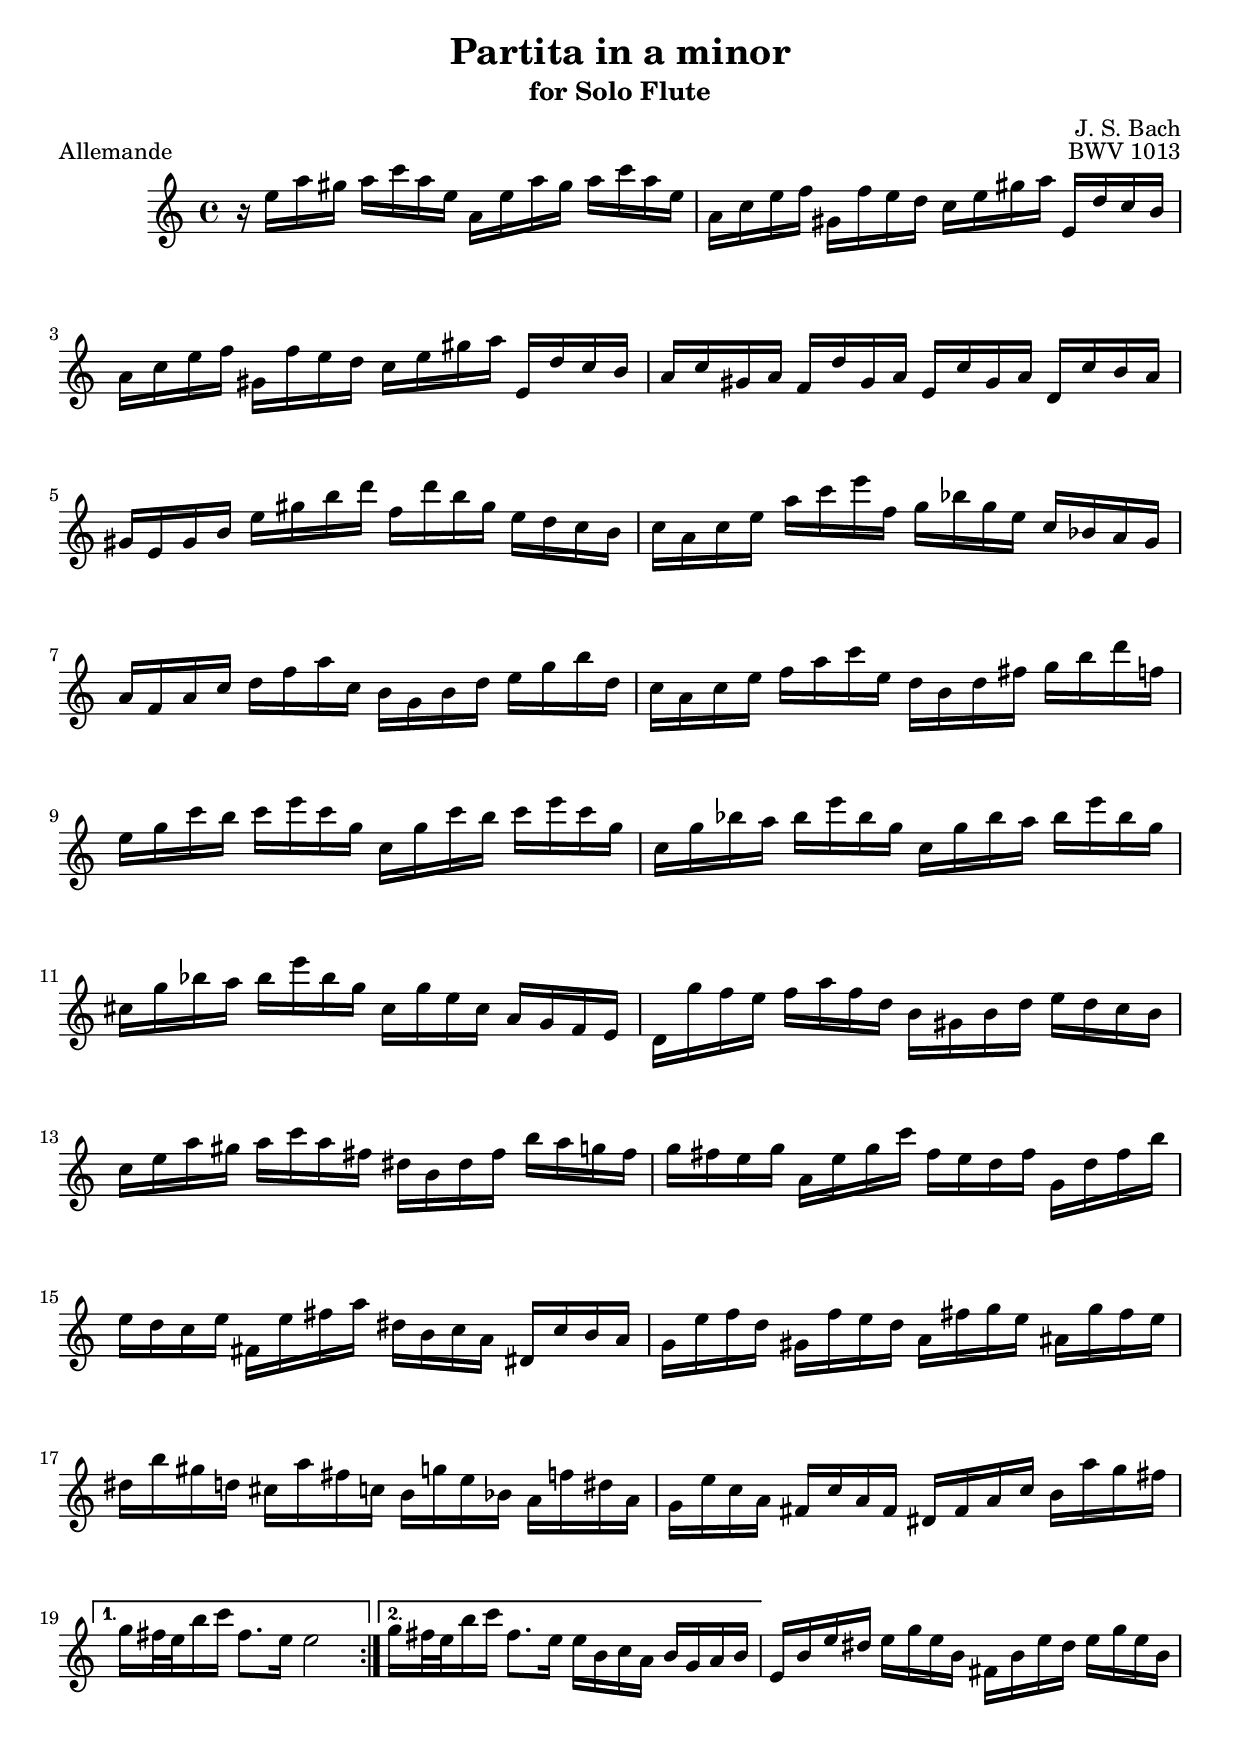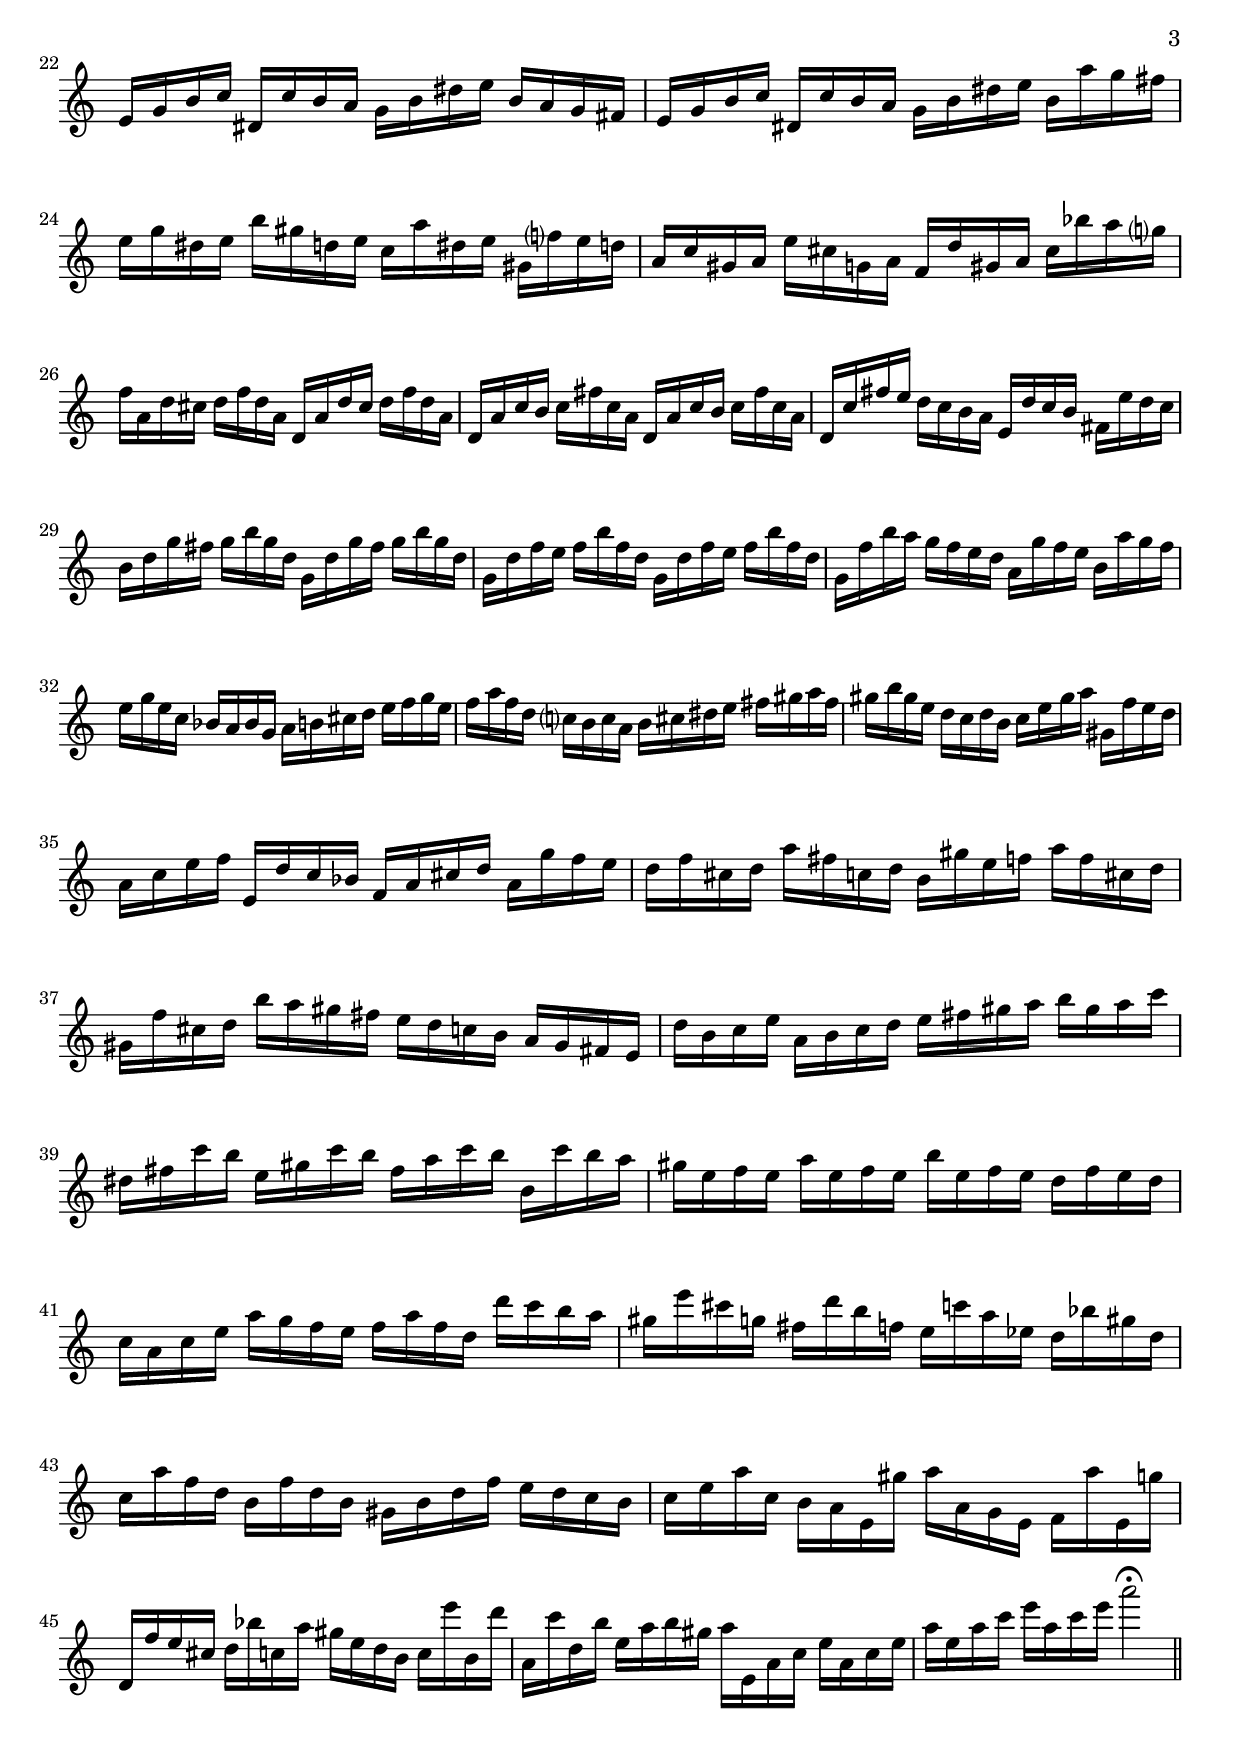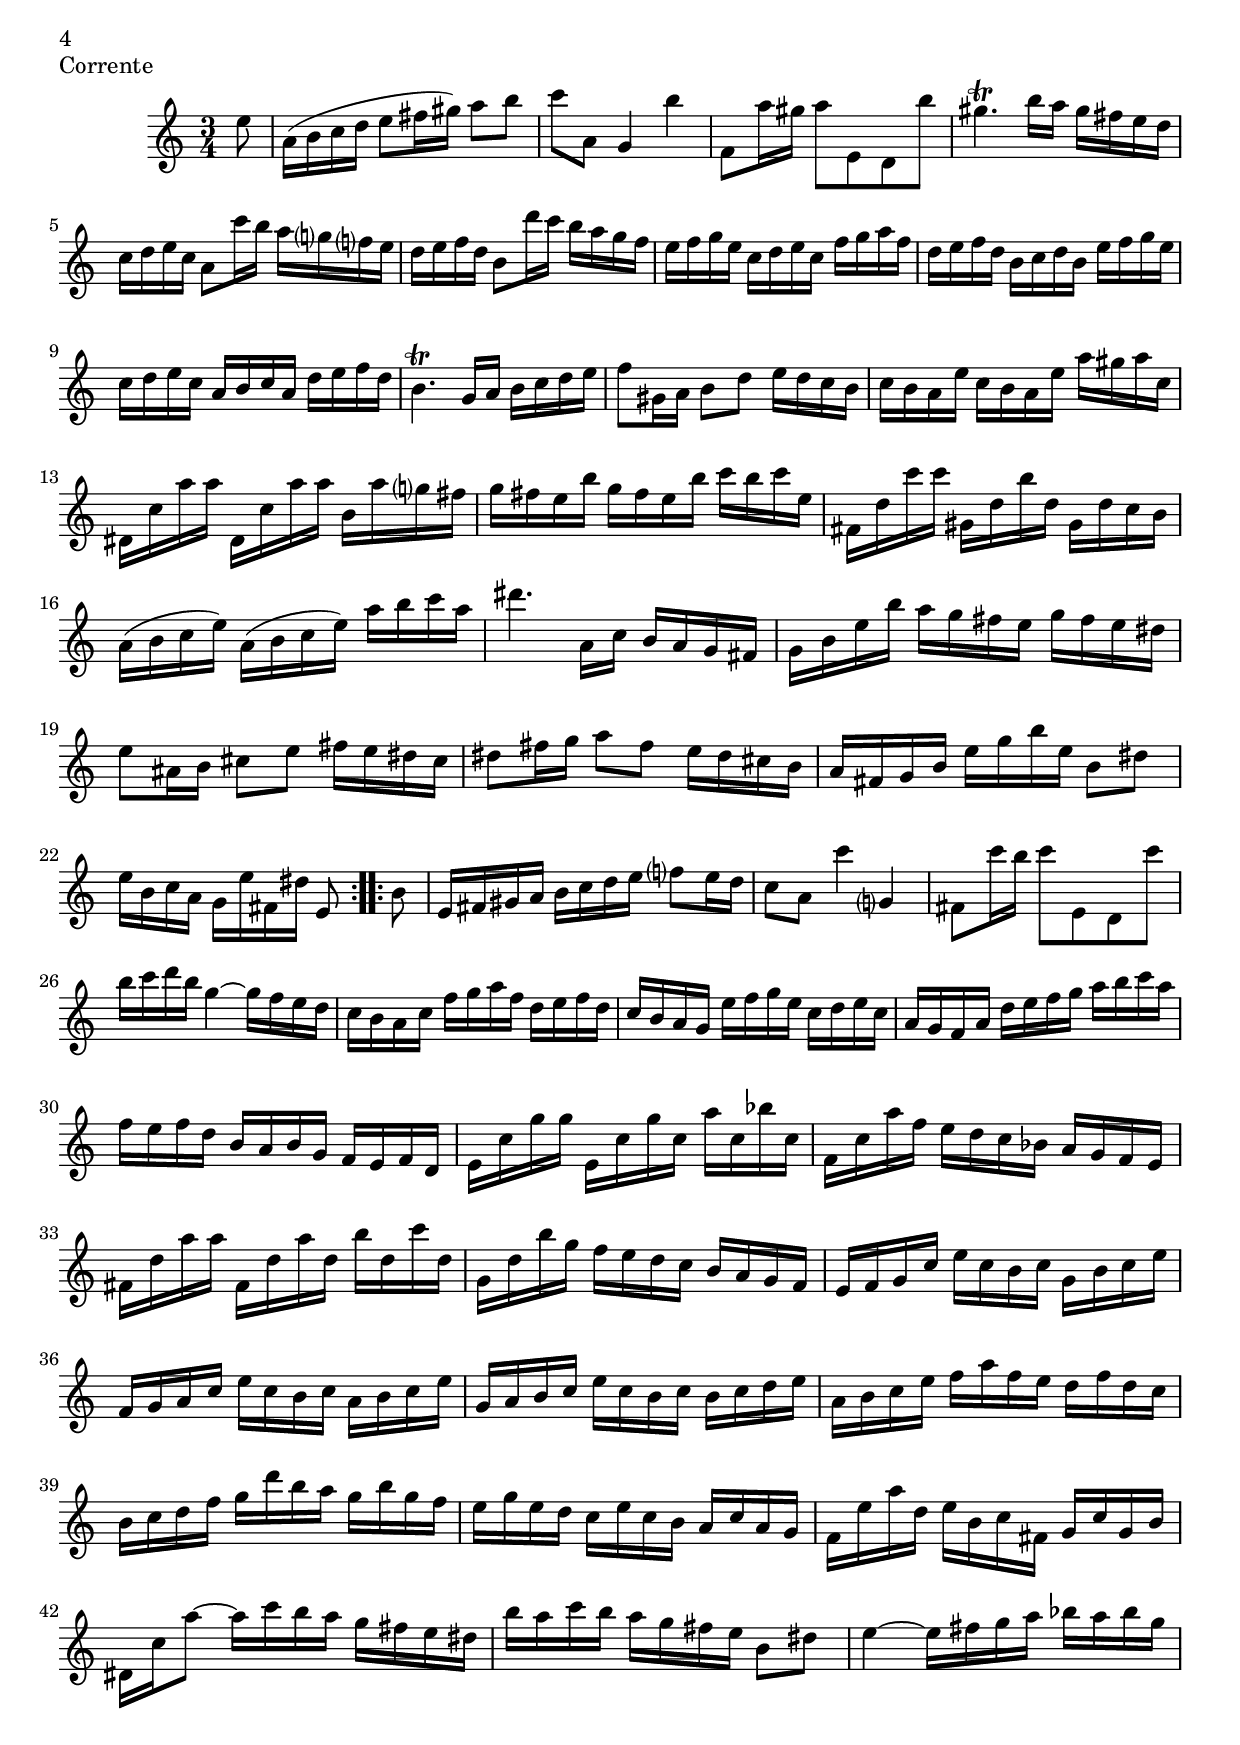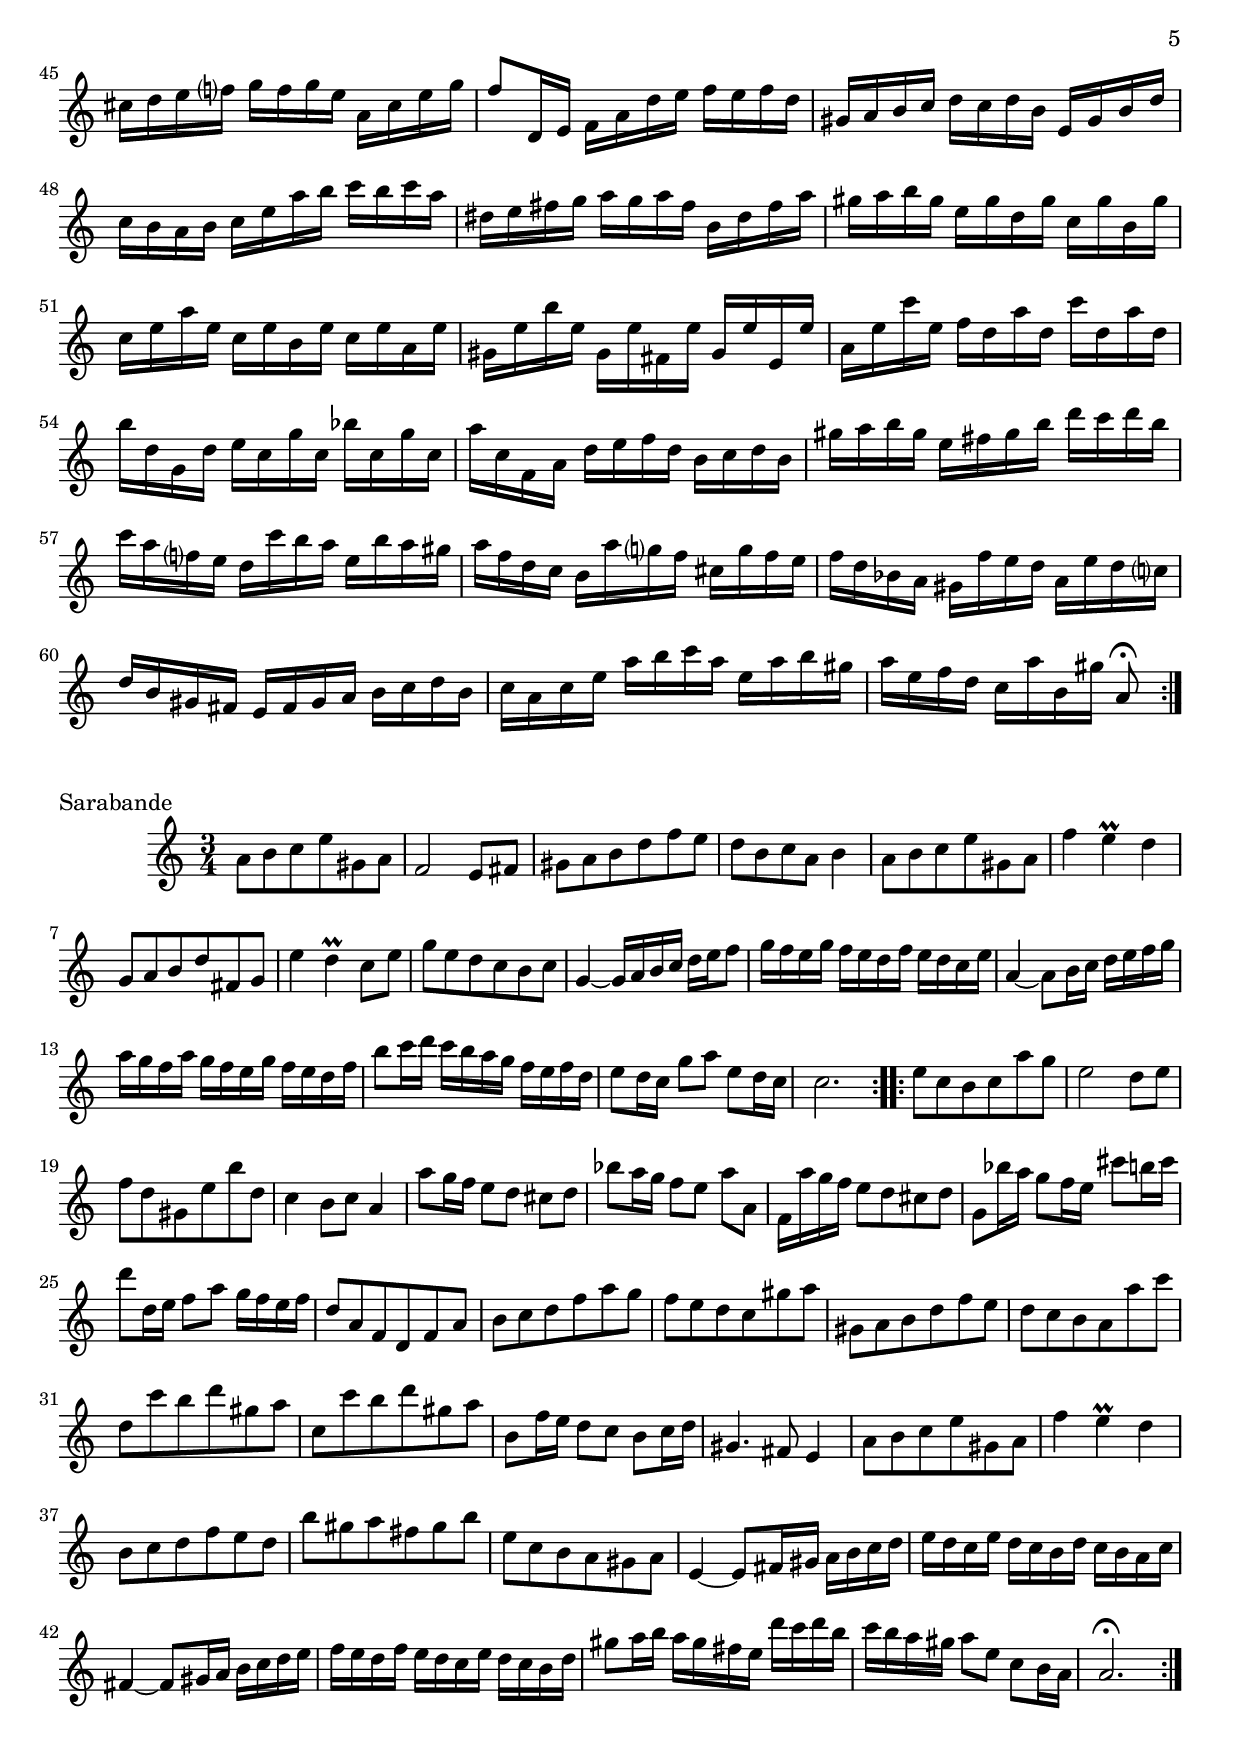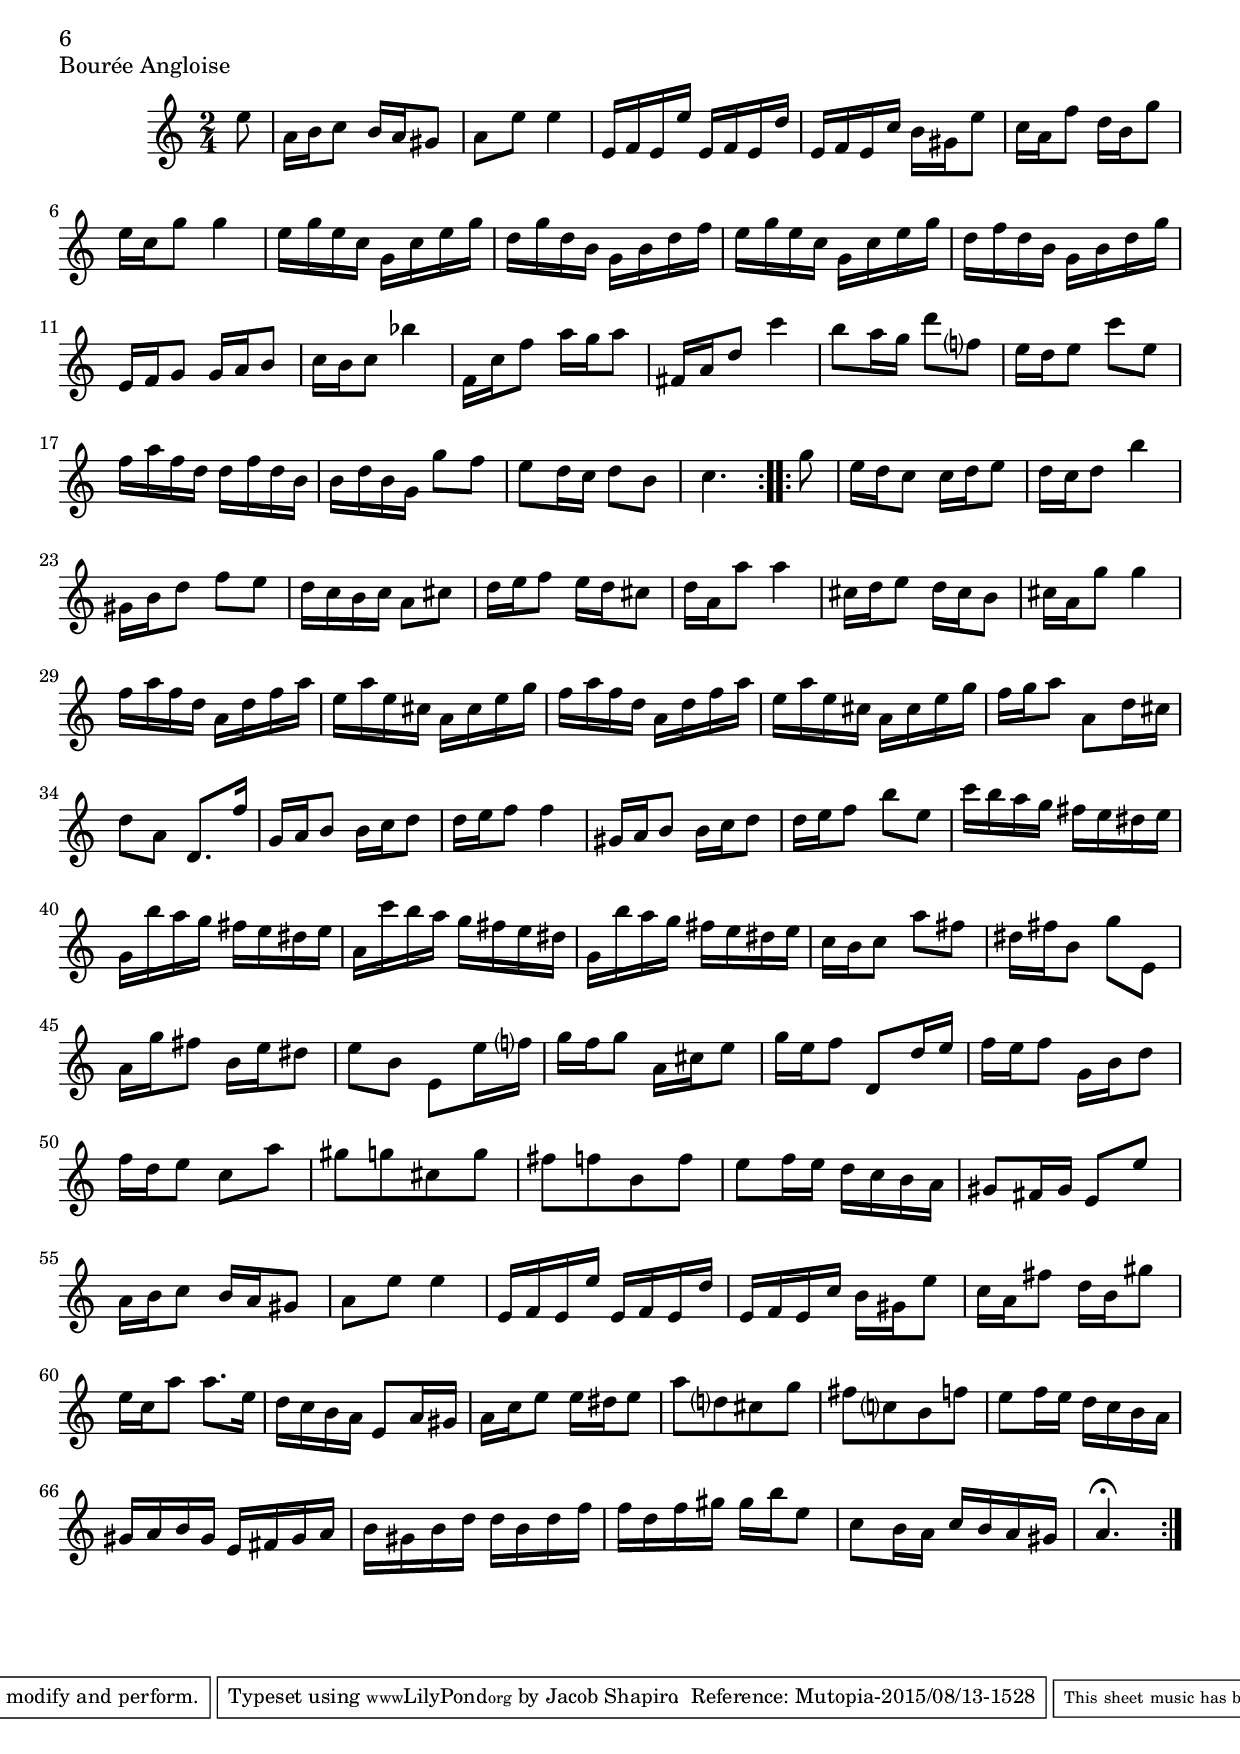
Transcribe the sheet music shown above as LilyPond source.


\version "2.10.10" 


\paper{ 
#(define page-breaking ly:page-turn-breaking) 
#(define first-page-number 2)

} 





allemande =  { 

\clef treble 
\key a \minor 
\time 4/4
    \repeat volta 2 {
    r16 e''16 a''16 gis''16 a''16 c'''16 a''16 e''16 a'16 e''16 a''16 gis''16 a''16 c'''16 a''16 e''16 |
    a'16 c''16 e''16 f''16 gis'16 f''16 e''16 d''16 c''16 e''16 gis''16 a''16 e'16 d''16 c''16 b'16 |
    a'16 c''16 e''16 f''16 gis'16 f''16 e''16 d''16 c''16 e''16 gis''16 a''16 e'16 d''16 c''16 b'16 |
    a'16 c''16 gis'16 a'16 f'16 d''16 gis'16 a'16 e'16 c''16 gis'16 a'16 d'16 c''16 b'16 a'16 |
    gis'16 e'16 gis'16 b'16 e''16 gis''16 b''16 d'''16 f''16 d'''16 b''16 gis''16 e''16 d''16 c''16 b'16 |
    c''16 a'16 c''16 e''16 a''16 c'''16 e'''16 f''16 g''16 bes''16 g''16 e''16 c''16 bes'16 a'16 g'16 |
    a'16 f'16 a'16 c''16 d''16 f''16 a''16 c''16 b'16 g'16 b'16 d''16 e''16 g''16 b''16 d''16 |
    c''16 a'16 c''16 e''16 f''16 a''16 c'''16 e''16 d''16 b'16 d''16 fis''16 g''16 b''16 d'''16 f''16 |
    e''16 g''16 c'''16 b''16 c'''16 e'''16 c'''16 g''16 c''16 g''16 c'''16 b''16 c'''16 e'''16 c'''16 g''16 |
    c''16 g''16 bes''16 a''16 bes''16 e'''16 bes''16 g''16 c''16 g''16 bes''16 a''16 bes''16 e'''16 bes''16 g''16 |
    cis''16 g''16 bes''16 a''16 bes''16 e'''16 bes''16 g''16 cis''16 g''16 e''16 cis''16 a'16 g'16 f'16 e'16 |
    d'16 g''16 f''16 e''16 f''16 a''16 f''16 d''16 b'16 gis'16 b'16 d''16 e''16 d''16 c''16 b'16 |
    c''16 e''16 a''16 gis''16 a''16 c'''16 a''16 fis''16 dis''16 b'16 dis''16 fis''16 b''16 a''16 g''16 fis''16 |
    g''16 fis''16 e''16 g''16 a'16 e''16 g''16 c'''16 fis''16 e''16 d''16 fis''16 g'16 d''16 fis''16 b''16 |
    e''16 d''16 c''16 e''16 fis'16 e''16 fis''16 a''16 dis''16 b'16 c''16 a'16 dis'16 c''16 b'16 a'16 |
    g'16 e''16 f''16 d''16 gis'16 f''16 e''16 d''16 a'16 fis''16 g''16 e''16 ais'16 g''16 fis''16 e''16 |
    dis''16 b''16 gis''16 d''16 cis''16 a''16 fis''16 c''16 b'16 g''16 e''16 bes'16 a'16 f''16 dis''16 a'16 |
    g'16 e''16 c''16 a'16 fis'16 c''16 a'16 fis'16 dis'16 fis'16 a'16 c''16 b'16 a''16 g''16 fis''16 |
    }
    \alternative {
    	{ g''16 fis''32 e''32 b''16 c'''16 fis''8. e''16 e''2 | }
	{ g''16 fis''32 e''32 b''16 c'''16 fis''8. e''16 e''16 b'16 c''16 a'16 b'16 g'16 a'16 b'16 | }
 }

    e'16 b'16 e''16 dis''16 e''16 g''16 e''16 b'16 fis'16 b'16 e''16 dis''16 e''16 g''16 e''16 b'16 |
    e'16 g'16 b'16 c''16 dis'16 c''16 b'16 a'16 g'16 b'16 dis''16 e''16 b'16 a'16 g'16 fis'16 |
    e'16 g'16 b'16 c''16 dis'16 c''16 b'16 a'16 g'16 b'16 dis''16 e''16 b'16 a''16 g''16 fis''16 |
    e''16 g''16 dis''16 e''16 b''16 gis''16 d''16 e''16 c''16 a''16 dis''16 e''16 gis'16 f''?16 e''16 d''16 |
    a'16 c''16 gis'16 a'16 e''16 cis''16 g'16 a'16 f'16 d''16 gis'16 a'16 cis''16 bes''16 a''16 g''?16 |
    f''16 a'16 d''16 cis''16 d''16 f''16 d''16 a'16 d'16 a'16 d''16 cis''16 d''16 f''16 d''16 a'16 |
    d'16 a'16 c''16 b'16 c''16 fis''16 c''16 a'16 d'16 a'16 c''16 b'16 c''16 fis''16 c''16 a'16 |
    d'16 c''16 fis''16 e''16 d''16 c''16 b'16 a'16 e'16 d''16 c''16 b'16 fis'16 e''16 d''16 c''16 |
    b'16 d''16 g''16 fis''16 g''16 b''16 g''16 d''16 g'16 d''16 g''16 fis''16 g''16 b''16 g''16 d''16 |
    g'16 d''16 f''16 e''16 f''16 b''16 f''16 d''16 g'16 d''16 f''16 e''16 f''16 b''16 f''16 d''16 |
    g'16 f''16 b''16 a''16 g''16 f''16 e''16 d''16 a'16 g''16 f''16 e''16 b'16 a''16 g''16 f''16 |
    e''16 g''16 e''16 c''16 bes'16 a'16 bes'16 g'16 a'16 b'16 cis''16 d''16 e''16 f''16 g''16 e''16 |
    f''16 a''16 f''16 d''16 c''?16 b'16 c''16 a'16 b'16 cis''16 dis''16 e''16 fis''16 gis''16 a''16 fis''16 |
    gis''16 b''16 gis''16 e''16 d''16 c''16 d''16 b'16 c''16 e''16 gis''16 a''16 gis'16 f''16 e''16 d''16 |
    a'16 c''16 e''16 f''16 e'16 d''16 c''16 bes'16 f'16 a'16 cis''16 d''16 a'16 g''16 f''16 e''16 |
    d''16 f''16 cis''16 d''16 a''16 fis''16 c''16 d''16 b'16 gis''16 e''16 f''16 a''16 f''16 cis''16 d''16 |
    gis'16 f''16 cis''16 d''16 b''16 a''16 gis''16 fis''16 e''16 d''16 c''16 b'16 a'16 gis'16 fis'16 e'16 |
    d''16 b'16 c''16 e''16 a'16 b'16 c''16 d''16 e''16 fis''16 gis''16 a''16 b''16 gis''16 a''16 c'''16 |
    dis''16 fis''16 c'''16 b''16 e''16 gis''16 c'''16 b''16 fis''16 a''16 c'''16 b''16 b'16 c'''16 b''16 a''16 |
    gis''16 e''16 f''16 e''16 a''16 e''16 f''16 e''16 b''16 e''16 f''16 e''16 d''16 f''16 e''16 d''16 |
    c''16 a'16 c''16 e''16 a''16 g''16 f''16 e''16 f''16 a''16 f''16 d''16 d'''16 c'''16 b''16 a''16 |
    gis''16 e'''16 cis'''16 g''16 fis''16 d'''16 b''16 f''16 e''16 c'''16 a''16 ees''16 d''16 bes''16 gis''16 d''16 |
    c''16 a''16 f''16 d''16 b'16 f''16 d''16 b'16 gis'16 b'16 d''16 f''16 e''16 d''16 c''16 b'16 |
    c''16 e''16 a''16 c''16 b'16 a'16 e'16 gis''16 a''16 a'16 g'16 e'16 f'16 a''16 e'16 g''16 |
    d'16 f''16 e''16 cis''16 d''16 bes''16 c''16 a''16 gis''16 e''16 d''16 b'16 c''16 e'''16 b'16 d'''16 |
    a'16 c'''16 d''16 b''16 e''16 a''16 b''16 gis''16 a''16 e'16 a'16 c''16 e''16 a'16 c''16 e''16 |
    a''16 e''16 a''16 c'''16 e'''16 a''16 c'''16 e'''16 a'''2\fermata \bar "||"

 }


corrente =  { 

\clef treble 
\key a \minor 
\time 3/4
    \repeat volta 2 {
    \partial 8
    e''8 |
    a'16 ( b'16 c''16 d''16 e''8 fis''16  gis''16) a''8 b''8 |
    c'''8 a'8 g'4 b''4 |
    f'8 a''16 gis''16 a''8 e'8 d'8 b''8 |
    gis''4.\trill b''16 a''16 gis''16 fis''16 e''16 d''16 |
    c''16 d''16 e''16 c''16 a'8 c'''16 b''16 a''16 g''?16 f''?16 e''16 |
    d''16 e''16 f''16 d''16 b'8 d'''16 c'''16 b''16 a''16 g''16 f''16 |
    e''16 f''16 g''16 e''16 c''16 d''16 e''16 c''16 f''16 g''16 a''16 f''16 |
    d''16 e''16 f''16 d''16 b'16 c''16 d''16 b'16 e''16 f''16 g''16 e''16 |
    c''16 d''16 e''16 c''16 a'16 b'16 c''16 a'16 d''16 e''16 f''16 d''16 |
    b'4.\trill g'16 a'16 b'16 c''16 d''16 e''16 |
    f''8 gis'16 a'16 b'8 d''8 e''16 d''16 c''16 b'16 |
    c''16 b'16 a'16 e''16 c''16 b'16 a'16 e''16 a''16 gis''16 a''16 c''16 |
    dis'16 c''16 a''16 a''16 dis'16 c''16 a''16 a''16 b'16 a''16 g''?16 fis''16 |
    g''16 fis''16 e''16 b''16 g''16 fis''16 e''16 b''16 c'''16 b''16 c'''16 e''16 |
    fis'16 d''16 c'''16 c'''16 gis'16 d''16 b''16 d''16 gis'16 d''16 c''16 b'16 |
    a'16 ( b'16 c''16  e''16) a'16 ( b'16 c''16  e''16) a''16 b''16 c'''16 a''16 |
    dis'''4. a'16 c''16 b'16 a'16 g'16 fis'16 |
    g'16 b'16 e''16 b''16 a''16 g''16 fis''16 e''16 g''16 fis''16 e''16 dis''16 |
    e''8 ais'16 b'16 cis''8 e''8 fis''16 e''16 dis''16 cis''16 |
    dis''8 fis''16 g''16 a''8 fis''8 e''16 dis''16 cis''16 b'16 |
    a'16 fis'16 g'16 b'16 e''16 g''16 b''16 e''16 b'8 dis''8 |
    e''16 b'16 c''16 a'16 g'16 e''16 fis'16 dis''16   e'8
    }
    \repeat volta 2 {
    b'8 |
    e'16 fis'16 gis'16 a'16 b'16 c''16 d''16 e''16 f''?8 e''16 d''16 |
    c''8 a'8 c'''4 g'?4 |
    fis'8 c'''16 b''16 c'''8 e'8 d'8 c'''8 |
    b''16 c'''16 d'''16 b''16 g''4 ~ g''16 f''16 e''16 d''16 |
    c''16 b'16 a'16 c''16 f''16 g''16 a''16 f''16 d''16 e''16 f''16 d''16 |
    c''16 b'16 a'16 g'16 e''16 f''16 g''16 e''16 c''16 d''16 e''16 c''16 |
    a'16 g'16 f'16 a'16 d''16 e''16 f''16 g''16 a''16 b''16 c'''16 a''16 |
    f''16 e''16 f''16 d''16 b'16 a'16 b'16 g'16 f'16 e'16 f'16 d'16 |
    e'16 c''16 g''16 g''16 e'16 c''16 g''16 c''16 a''16 c''16 bes''16 c''16 |
    f'16 c''16 a''16 f''16 e''16 d''16 c''16 bes'16 a'16 g'16 f'16 e'16 |
    fis'16 d''16 a''16 a''16 fis'16 d''16 a''16 d''16 b''16 d''16 c'''16 d''16 |
    g'16 d''16 b''16 g''16 f''16 e''16 d''16 c''16 b'16 a'16 g'16 f'16 |
    e'16 f'16 g'16 c''16 e''16 c''16 b'16 c''16 g'16 b'16 c''16 e''16 |
    f'16 g'16 a'16 c''16 e''16 c''16 b'16 c''16 a'16 b'16 c''16 e''16 |
    g'16 a'16 b'16 c''16 e''16 c''16 b'16 c''16 b'16 c''16 d''16 e''16 |
    a'16 b'16 c''16 e''16 f''16 a''16 f''16 e''16 d''16 f''16 d''16 c''16 |
    b'16 c''16 d''16 f''16 g''16 d'''16 b''16 a''16 g''16 b''16 g''16 f''16 |
    e''16 g''16 e''16 d''16 c''16 e''16 c''16 b'16 a'16 c''16 a'16 g'16 |
    f'16 e''16 a''16 d''16 e''16 b'16 c''16 fis'16 g'16 c''16 g'16 b'16 |
    dis'16 c''16 a''8 ~ a''16 c'''16 b''16 a''16 g''16 fis''16 e''16 dis''16 |
    b''16 a''16 c'''16 b''16 a''16 g''16 fis''16 e''16 b'8 dis''8 |
    e''4 ~ e''16 fis''16 g''16 a''16 bes''16 a''16 bes''16 g''16 |
    cis''16 d''16 e''16 f''?16 g''16 f''16 g''16 e''16 a'16 cis''16 e''16 g''16 |
    f''8 d'16 e'16 f'16 a'16 d''16 e''16 f''16 e''16 f''16 d''16 |
    gis'16 a'16 b'16 c''16 d''16 c''16 d''16 b'16 e'16 gis'16 b'16 d''16 |
    c''16 b'16 a'16 b'16 c''16 e''16 a''16 b''16 c'''16 b''16 c'''16 a''16 |
    dis''16 e''16 fis''16 g''16 a''16 g''16 a''16 fis''16 b'16 dis''16 fis''16 a''16 |
    gis''16 a''16 b''16 gis''16 e''16 gis''16 d''16 gis''16 c''16 gis''16 b'16 gis''16 |
    c''16 e''16 a''16 e''16 c''16 e''16 b'16 e''16 c''16 e''16 a'16 e''16 |
    gis'16 e''16 b''16 e''16 gis'16 e''16 fis'16 e''16 gis'16 e''16 e'16 e''16 |
    a'16 e''16 c'''16 e''16 f''16 d''16 a''16 d''16 c'''16 d''16 a''16 d''16 |
    b''16 d''16 g'16 d''16 e''16 c''16 g''16 c''16 bes''16 c''16 g''16 c''16 |
    a''16 c''16 f'16 a'16 d''16 e''16 f''16 d''16 b'16 c''16 d''16 b'16 |
    gis''16 a''16 b''16 gis''16 e''16 fis''16 gis''16 b''16 d'''16 c'''16 d'''16 b''16 |
    c'''16 a''16 f''?16 e''16 d''16 c'''16 b''16 a''16 e''16 b''16 a''16 gis''16 |
    a''16 f''16 d''16 c''16 b'16 a''16 g''?16 f''16 cis''16 g''16 f''16 e''16 |
    f''16 d''16 bes'16 a'16 gis'16 f''16 e''16 d''16 a'16 e''16 d''16 c''?16 |
    d''16 b'16 gis'16 fis'16 e'16 fis'16 gis'16 a'16 b'16 c''16 d''16 b'16 |
    c''16 a'16 c''16 e''16 a''16 b''16 c'''16 a''16 e''16 a''16 b''16 gis''16 |
    a''16 e''16 f''16 d''16 c''16 a''16 b'16 gis''16 a'8\fermata
    }

} 


sarabande =  { 

\clef treble 
\key a \minor 
\time 3/4
   \repeat volta 2 {
    a'8 b'8 c''8 e''8 gis'8 a'8 |
    f'2 e'8 fis'8 |
    gis'8 a'8 b'8 d''8 f''8 e''8 |
    d''8 b'8 c''8 a'8 b'4 |
    a'8 b'8 c''8 e''8 gis'8 a'8 |
    f''4 e''4\prall d''4 |
    g'8 a'8 b'8 d''8 fis'8 g'8 |
    e''4 d''4\prall c''8 e''8 |
    g''8 e''8 d''8 c''8 b'8 c''8 |
    g'4 ~ g'16 a'16 b'16 c''16 d''16 e''16 f''8 |
    g''16 f''16 e''16 g''16 f''16 e''16 d''16 f''16 e''16 d''16 c''16 e''16 |
    a'4 ~ a'8 b'16 c''16 d''16 e''16 f''16 g''16 |
    a''16 g''16 f''16 a''16 g''16 f''16 e''16 g''16 f''16 e''16 d''16 f''16 |
    b''8 c'''16 d'''16 c'''16 b''16 a''16 g''16 f''16 e''16 f''16 d''16 |
    e''8 d''16 c''16   g''8[ a''8]   e''8[ d''16 c''16] |
    c''2. |
    }
    \repeat volta 2 {
    e''8 c''8 b'8 c''8 a''8 g''8 |
    e''2 d''8 e''8 |
    f''8 d''8 gis'8 e''8 b''8 d''8 |
    c''4 b'8 c''8 a'4 |
    a''8 g''16 f''16   e''8[ d''8]   cis''8[ d''8] |
    bes''8 a''16 g''16   f''8[ e''8]   a''8[ a'8] |
    f'16 a''16 g''16 f''16 e''8 d''8 cis''8 d''8 |
    g'8 bes''16 a''16 g''8 f''16 e''16 cis'''8 b''16 cis'''16 |
    d'''8 d''16 e''16 f''8 a''8 g''16 f''16 e''16 f''16 |
    d''8 a'8 f'8 d'8 f'8 a'8 |
    b'8 c''8 d''8 f''8 a''8 g''8 |
    f''8 e''8 d''8 c''8 gis''8 a''8 |
    gis'8 a'8 b'8 d''8 f''8 e''8 |
    d''8 c''8 b'8 a'8 a''8 c'''8 |
    d''8 c'''8 b''8 d'''8 gis''8 a''8 |
    c''8 c'''8 b''8 d'''8 gis''8 a''8 |
    b'8 f''16 e''16 d''8 c''8 b'8 c''16 d''16 |
    gis'4. fis'8 e'4 |
    a'8 b'8 c''8 e''8 gis'8 a'8 |
    f''4 e''4\prall d''4 |
    b'8 c''8 d''8 f''8 e''8 d''8 |
    b''8 gis''8 a''8 fis''8 gis''8 b''8 |
    e''8 c''8 b'8 a'8 gis'8 a'8 |
    e'4 ~ e'8 fis'16 gis'16 a'16 b'16 c''16 d''16 |
    e''16 d''16 c''16 e''16 d''16 c''16 b'16 d''16 c''16 b'16 a'16 c''16 |
    fis'4 ~ fis'8 gis'16 a'16 b'16 c''16 d''16 e''16 |
    f''16 e''16 d''16 f''16 e''16 d''16 c''16 e''16 d''16 c''16 b'16 d''16 |
    gis''8 a''16 b''16 a''16 gis''16 fis''16 e''16 d'''16 c'''16 d'''16 b''16 |
    c'''16 b''16 a''16 gis''16   a''8[ e''8]   c''8[ b'16 a'16] |
    a'2.\fermata |
    }

} 


bouree =  { 

\clef treble 
\key a \minor 
\time 2/4
     \repeat volta 2 {
    \partial 8
    e''8 |
    a'16 b'16 c''8 b'16 a'16 gis'8 |
    a'8 e''8 e''4 |
    e'16 f'16 e'16 e''16 e'16 f'16 e'16 d''16 |
    e'16 f'16 e'16 c''16 b'16 gis'16 e''8 |
    c''16 a'16 f''8 d''16 b'16 g''8 |
    e''16 c''16 g''8 g''4 |
    e''16 g''16 e''16 c''16 g'16 c''16 e''16 g''16 |
    d''16 g''16 d''16 b'16 g'16 b'16 d''16 f''16 |
    e''16 g''16 e''16 c''16 g'16 c''16 e''16 g''16 |
    d''16 f''16 d''16 b'16 g'16 b'16 d''16 g''16 |
    e'16 f'16 g'8 g'16 a'16 b'8 |
    c''16 b'16 c''8 bes''4 |
    f'16 c''16 f''8 a''16 g''16 a''8 |
    fis'16 a'16 d''8 c'''4 |
    b''8 a''16 g''16 d'''8 f''?8 |
    e''16 d''16 e''8 c'''8 e''8 |
    f''16 a''16 f''16 d''16 d''16 f''16 d''16 b'16 |
    b'16 d''16 b'16 g'16 g''8 f''8 |
    e''8 d''16 c''16 d''8 b'8 |
    c''4.
    }
    \repeat volta 2 {
    g''8 |
    e''16 d''16 c''8 c''16 d''16 e''8 |
    d''16 c''16 d''8 b''4 |
    gis'16 b'16 d''8 f''8 e''8 |
    d''16 c''16 b'16 c''16 a'8 cis''8 |
    d''16 e''16 f''8 e''16 d''16 cis''8 |
    d''16 a'16 a''8 a''4 |
    cis''16 d''16 e''8 d''16 cis''16 b'8 |
    cis''16 a'16 g''8 g''4 |
    f''16 a''16 f''16 d''16 a'16 d''16 f''16 a''16 |
    e''16 a''16 e''16 cis''16 a'16 cis''16 e''16 g''16 |
    f''16 a''16 f''16 d''16 a'16 d''16 f''16 a''16 |
    e''16 a''16 e''16 cis''16 a'16 cis''16 e''16 g''16 |
    f''16 g''16 a''8 a'8 d''16 cis''16 |
    d''8 a'8 d'8. f''16 |
    g'16 a'16 b'8 b'16 c''16 d''8 |
    d''16 e''16 f''8 f''4 |
    gis'16 a'16 b'8 b'16 c''16 d''8 |
    d''16 e''16 f''8 b''8 e''8 |
    c'''16 b''16 a''16 g''16 fis''16 e''16 dis''16 e''16 |
    g'16 b''16 a''16 g''16 fis''16 e''16 dis''16 e''16 |
    a'16 c'''16 b''16 a''16 g''16 fis''16 e''16 dis''16 |
    g'16 b''16 a''16 g''16 fis''16 e''16 dis''16 e''16 |
    c''16 b'16 c''8 a''8 fis''8 |
    dis''16 fis''16 b'8 g''8 e'8 |
    a'16 g''16 fis''8 b'16 e''16 dis''8 |
    e''8 b'8 e'8 e''16 f''?16 |
    g''16 f''16 g''8 a'16 cis''16 e''8 |
    g''16 e''16 f''8 d'8 d''16 e''16 |
    f''16 e''16 f''8 g'16 b'16 d''8 |
    f''16 d''16 e''8 c''8 a''8 |
      gis''8[ g''8 cis''8 g''8] |
      fis''8[ f''8 b'8 f''8] |
    e''8 f''16 e''16 d''16 c''16 b'16 a'16 |
    gis'8 fis'16 gis'16 e'8 e''8 |
    a'16 b'16 c''8 b'16 a'16 gis'8 |
    a'8 e''8 e''4 |
    e'16 f'16 e'16 e''16 e'16 f'16 e'16 d''16 |
    e'16 f'16 e'16 c''16 b'16 gis'16 e''8 |
    c''16 a'16 fis''8 d''16 b'16 gis''8 |
    e''16 c''16 a''8 a''8. e''16 |
    d''16 c''16 b'16 a'16 e'8 a'16 gis'16 |
    a'16 c''16 e''8 e''16 dis''16 e''8 |
      a''8[ d''?8 cis''8 g''8] |
      fis''8[ c''?8 b'8 f''8] |
    e''8 f''16 e''16 d''16 c''16 b'16 a'16 |
    gis'16 a'16 b'16 gis'16 e'16 fis'16 gis'16 a'16 |
    b'16 gis'16 b'16 d''16 d''16 b'16 d''16 f''16 |
    f''16 d''16 f''16 gis''16 gis''16 b''16 e''8 |
    c''8 b'16 a'16 c''16 b'16 a'16 gis'16 |
    a'4.\fermata
    }

} 


\book{

  \header {

  title = "Partita in a minor"
  subtitle = "for Solo Flute"
  composer = "J. S. Bach"
  editor = "J. Shapiro"
%  arranger = "arr: J. Shapiro"
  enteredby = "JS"

%  opus = "BWV 1013"

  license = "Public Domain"
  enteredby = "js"
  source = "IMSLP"


  % Mutopia stuff
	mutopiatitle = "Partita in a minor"
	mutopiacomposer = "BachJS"
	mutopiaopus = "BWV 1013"
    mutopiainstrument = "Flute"
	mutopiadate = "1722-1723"
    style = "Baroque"
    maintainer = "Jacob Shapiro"
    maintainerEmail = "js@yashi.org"
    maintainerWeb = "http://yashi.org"
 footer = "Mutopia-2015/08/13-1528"
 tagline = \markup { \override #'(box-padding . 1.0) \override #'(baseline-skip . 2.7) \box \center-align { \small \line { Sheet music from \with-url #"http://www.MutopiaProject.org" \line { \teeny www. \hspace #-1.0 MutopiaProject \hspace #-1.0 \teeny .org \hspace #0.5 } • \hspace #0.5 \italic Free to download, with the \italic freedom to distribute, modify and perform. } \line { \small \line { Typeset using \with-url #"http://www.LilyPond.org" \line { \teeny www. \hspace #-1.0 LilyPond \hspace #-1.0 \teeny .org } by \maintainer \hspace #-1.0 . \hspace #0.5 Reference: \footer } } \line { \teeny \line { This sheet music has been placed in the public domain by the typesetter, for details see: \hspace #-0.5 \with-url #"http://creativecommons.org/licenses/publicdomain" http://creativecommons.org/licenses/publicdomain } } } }
  }

\score { 
	\new Staff 

    \allemande
\midi {}
\layout {}

\header { piece = "Allemande"
opus = "BWV 1013" }
	} 





\score { 
	\new Staff 

    \corrente
\midi {}
\layout {}

\header { piece = "Corrente"
}
	} 





\score { 
	\new Staff

    \sarabande

\midi {}
\layout {}
\header { piece = "Sarabande" 
}
	} 
\score { 
	\new Staff 

    \bouree
\midi {}
\layout {}

\header { piece = "Bourée Angloise"
}
	} 


}


